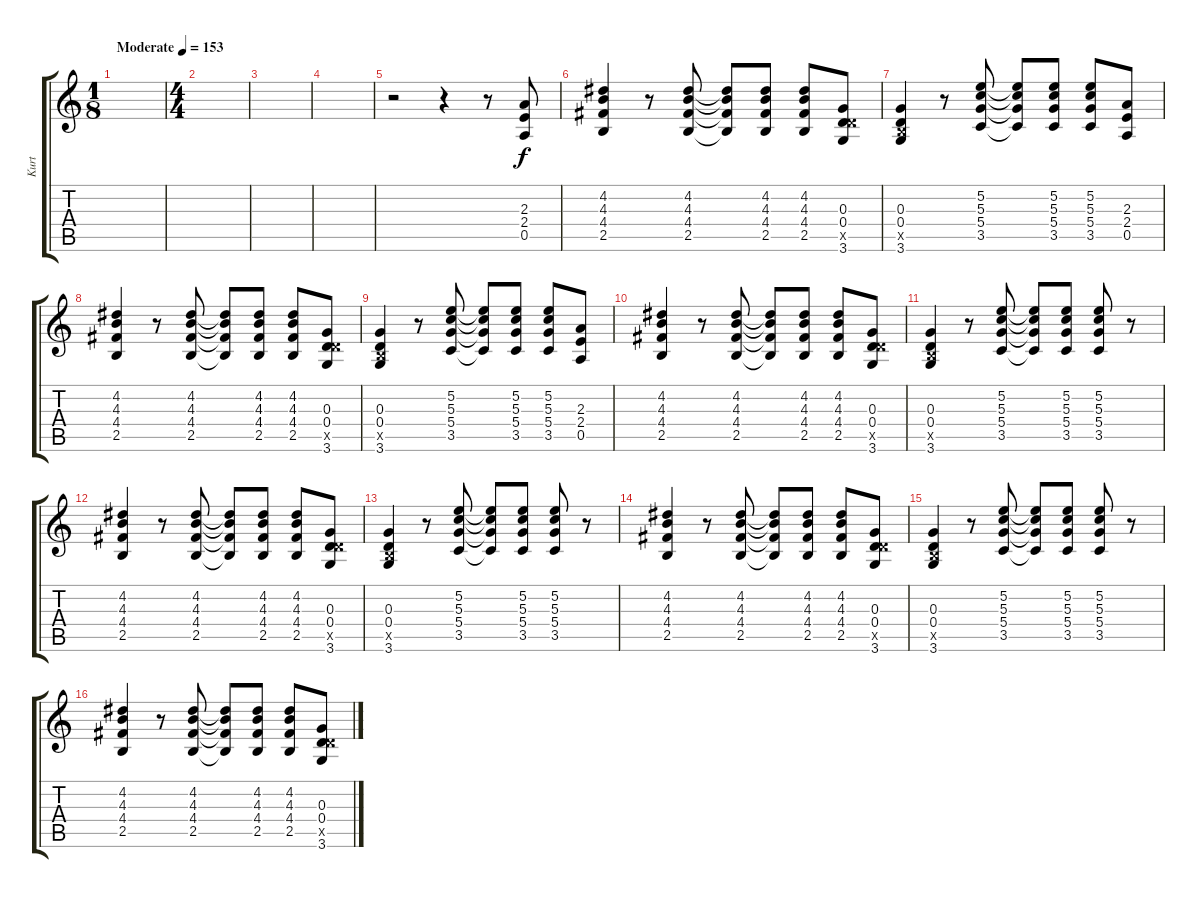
\track ("Kurt" "Kurt") {instrument distortionguitar}
\staff {score tabs}
\tuning (E4 B3 G3 D3 A2 E2) {hide}
\ts (1 8)
\tempo (153 "Moderate")
\clef g2
\ks c
|
\ts (4 4)
|
|
|
r.2 r.4 r.8 (2.3 2.4 0.5).8 |
(4.2 4.3 4.4 2.5).4 r.8 (4.2 4.3 4.4 2.5).8 (4.2{t} 4.3{t} 4.4{t} 2.5{t}).8 (4.2 4.3 4.4 2.5).8 (4.2 4.3 4.4 2.5).8 (0.3 0.4 5.5{x} 3.6).8 |
(0.3 0.4 2.5{x} 3.6).4 r.8 (5.2 5.3 5.4 3.5).8 (5.2{t} 5.3{t} 5.4{t} 3.5{t}).8 (5.2 5.3 5.4 3.5).8 (5.2 5.3 5.4 3.5).8 (2.3 2.4 0.5).8 |
(4.2 4.3 4.4 2.5).4 r.8 (4.2 4.3 4.4 2.5).8 (4.2{t} 4.3{t} 4.4{t} 2.5{t}).8 (4.2 4.3 4.4 2.5).8 (4.2 4.3 4.4 2.5).8 (0.3 0.4 5.5{x} 3.6).8 |
(0.3 0.4 2.5{x} 3.6).4 r.8 (5.2 5.3 5.4 3.5).8 (5.2{t} 5.3{t} 5.4{t} 3.5{t}).8 (5.2 5.3 5.4 3.5).8 (5.2 5.3 5.4 3.5).8 (2.3 2.4 0.5).8 |
(4.2 4.3 4.4 2.5).4 r.8 (4.2 4.3 4.4 2.5).8 (4.2{t} 4.3{t} 4.4{t} 2.5{t}).8 (4.2 4.3 4.4 2.5).8 (4.2 4.3 4.4 2.5).8 (0.3 0.4 5.5{x} 3.6).8 |
(0.3 0.4 2.5{x} 3.6).4 r.8 (5.2 5.3 5.4 3.5).8 (5.2{t} 5.3{t} 5.4{t} 3.5{t}).8 (5.2 5.3 5.4 3.5).8 (5.2 5.3 5.4 3.5).8 r.8 |
(4.2 4.3 4.4 2.5).4 r.8 (4.2 4.3 4.4 2.5).8 (4.2{t} 4.3{t} 4.4{t} 2.5{t}).8 (4.2 4.3 4.4 2.5).8 (4.2 4.3 4.4 2.5).8 (0.3 0.4 5.5{x} 3.6).8 |
(0.3 0.4 2.5{x} 3.6).4 r.8 (5.2 5.3 5.4 3.5).8 (5.2{t} 5.3{t} 5.4{t} 3.5{t}).8 (5.2 5.3 5.4 3.5).8 (5.2 5.3 5.4 3.5).8 r.8 |
(4.2 4.3 4.4 2.5).4 r.8 (4.2 4.3 4.4 2.5).8 (4.2{t} 4.3{t} 4.4{t} 2.5{t}).8 (4.2 4.3 4.4 2.5).8 (4.2 4.3 4.4 2.5).8 (0.3 0.4 5.5{x} 3.6).8 |
(0.3 0.4 2.5{x} 3.6).4 r.8 (5.2 5.3 5.4 3.5).8 (5.2{t} 5.3{t} 5.4{t} 3.5{t}).8 (5.2 5.3 5.4 3.5).8 (5.2 5.3 5.4 3.5).8 r.8 |
(4.2 4.3 4.4 2.5).4 r.8 (4.2 4.3 4.4 2.5).8 (4.2{t} 4.3{t} 4.4{t} 2.5{t}).8 (4.2 4.3 4.4 2.5).8 (4.2 4.3 4.4 2.5).8 (0.3 0.4 5.5{x} 3.6).8
